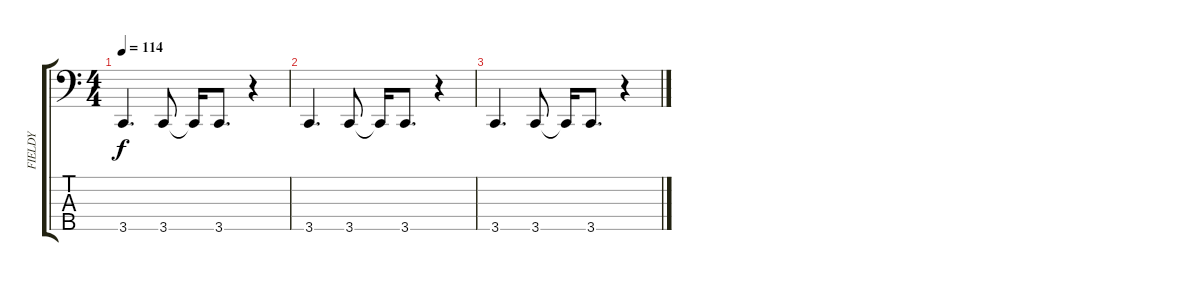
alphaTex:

\track ("FIELDY" "FIELDY") {instrument electricbasspick}
\staff {score tabs}
\tuning (F2 C2 G1 D1 A0) {hide}
\ts (4 4)
\tempo 114
\clef f4
\ks c
3.5.4{d dy f} 3.5.8 3.5{t}.16 3.5.8{d} r.4 |
3.5.4{d} 3.5.8 3.5{t}.16 3.5.8{d} r.4 |
3.5.4{d} 3.5.8 3.5{t}.16 3.5.8{d} r.4
